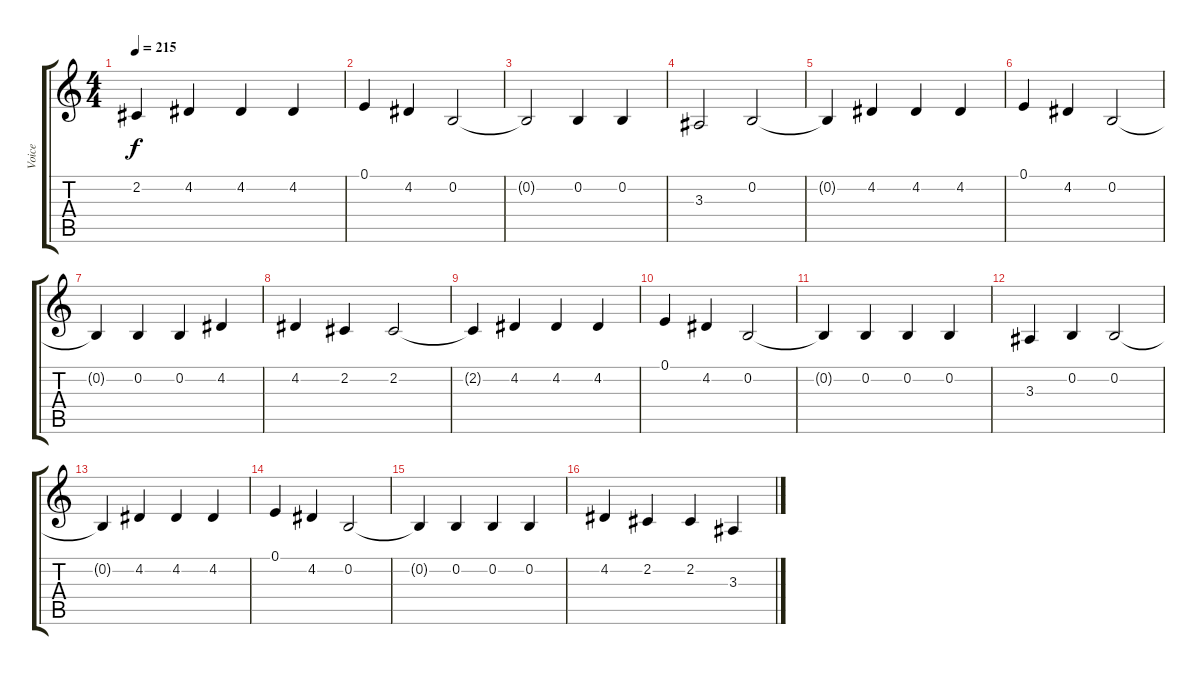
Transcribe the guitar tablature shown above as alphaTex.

\track ("Voice" "Voice") {instrument electricgrandpiano}
\staff {score tabs}
\tuning (E4 B3 G3 D3 A2 E2) {hide}
\ts (4 4)
\tempo 215
\clef g2
\ks c
2.2{t}.4{dy f} 4.2.4 4.2.4 4.2.4 |
0.1.4 4.2.4 0.2.2 |
0.2{t}.2 0.2.4 0.2.4 |
3.3.2 0.2.2 |
0.2{t}.4 4.2.4 4.2.4 4.2.4 |
0.1.4 4.2.4 0.2.2 |
0.2{t}.4 0.2.4 0.2.4 4.2.4 |
4.2.4 2.2.4 2.2.2 |
2.2{t}.4 4.2.4 4.2.4 4.2.4 |
0.1.4 4.2.4 0.2.2 |
0.2{t}.4 0.2.4 0.2.4 0.2.4 |
3.3.4 0.2.4 0.2.2 |
0.2{t}.4 4.2.4 4.2.4 4.2.4 |
0.1.4 4.2.4 0.2.2 |
0.2{t}.4 0.2.4 0.2.4 0.2.4 |
4.2.4 2.2.4 2.2.4 3.3.4
